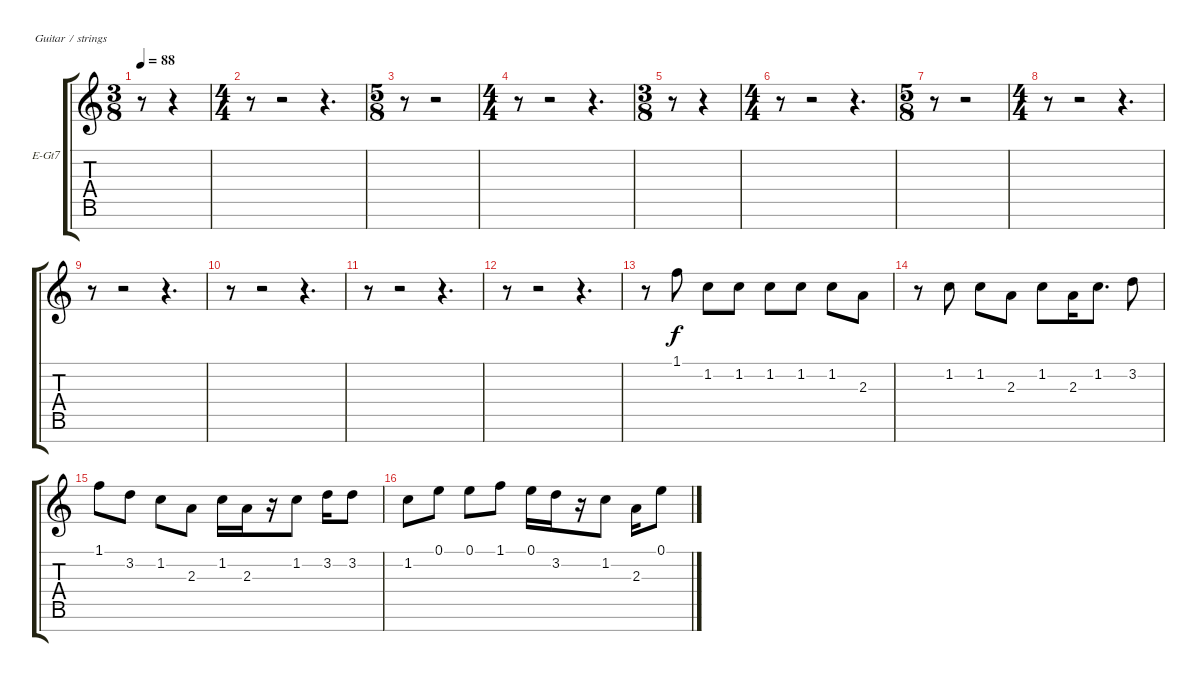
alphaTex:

\bracketExtendMode groupsimilarinstruments
\firstSystemTrackNameOrientation horizontal
\otherSystemsTrackNameOrientation horizontal
\track ("Vocal" "E-Gt7") {instrument distortionguitar}
\staff {score tabs}
\tuning (E4 B3 G3 D3 A2 E2 B1)
\ts (3 8)
\tempo 88
\clef g2
\scale
0.333333
\ks c
r.8{dy f} r.4 |
\ts (4 4)
\scale
0.333333 r.8 r.2 r.4{d} |
\ts (5 8)
\scale
0.333333 r.8 r.2 |
\ts (4 4)
\scale
0.333333 r.8 r.2 r.4{d} |
\ts (3 8)
\scale
0.333333 r.8 r.4 |
\ts (4 4)
\scale
0.333333 r.8 r.2 r.4{d} |
\ts (5 8)
\scale
0.39527 r.8 r.2 |
\ts (4 4)
\scale
0.39527 r.8 r.2 r.4{d} |
\scale
0.209459 r.8 r.2 r.4{d} |
\scale
0.333333 r.8 r.2 r.4{d} |
\scale
0.333333 r.8 r.2 r.4{d} |
\scale
0.333333 r.8 r.2 r.4{d} |
\scale
0.333333 r.8 1.1.8 1.2.8 1.2.8 1.2.8 1.2.8 1.2.8 2.3.8 |
\scale
0.333333 r.8 1.2.8 1.2.8 2.3.8 1.2.8 2.3.16 1.2.8{d} 3.2.8 |
\scale
0.333333 1.1.8 3.2.8 1.2.8 2.3.8 1.2.16 2.3.16 r.16 1.2.8 3.2.16 3.2.8 |
\scale
0.333333 1.2.8 0.1.8 0.1.8 1.1.8 0.1.16 3.2.16 r.16 1.2.8 2.3.16 0.1.8
